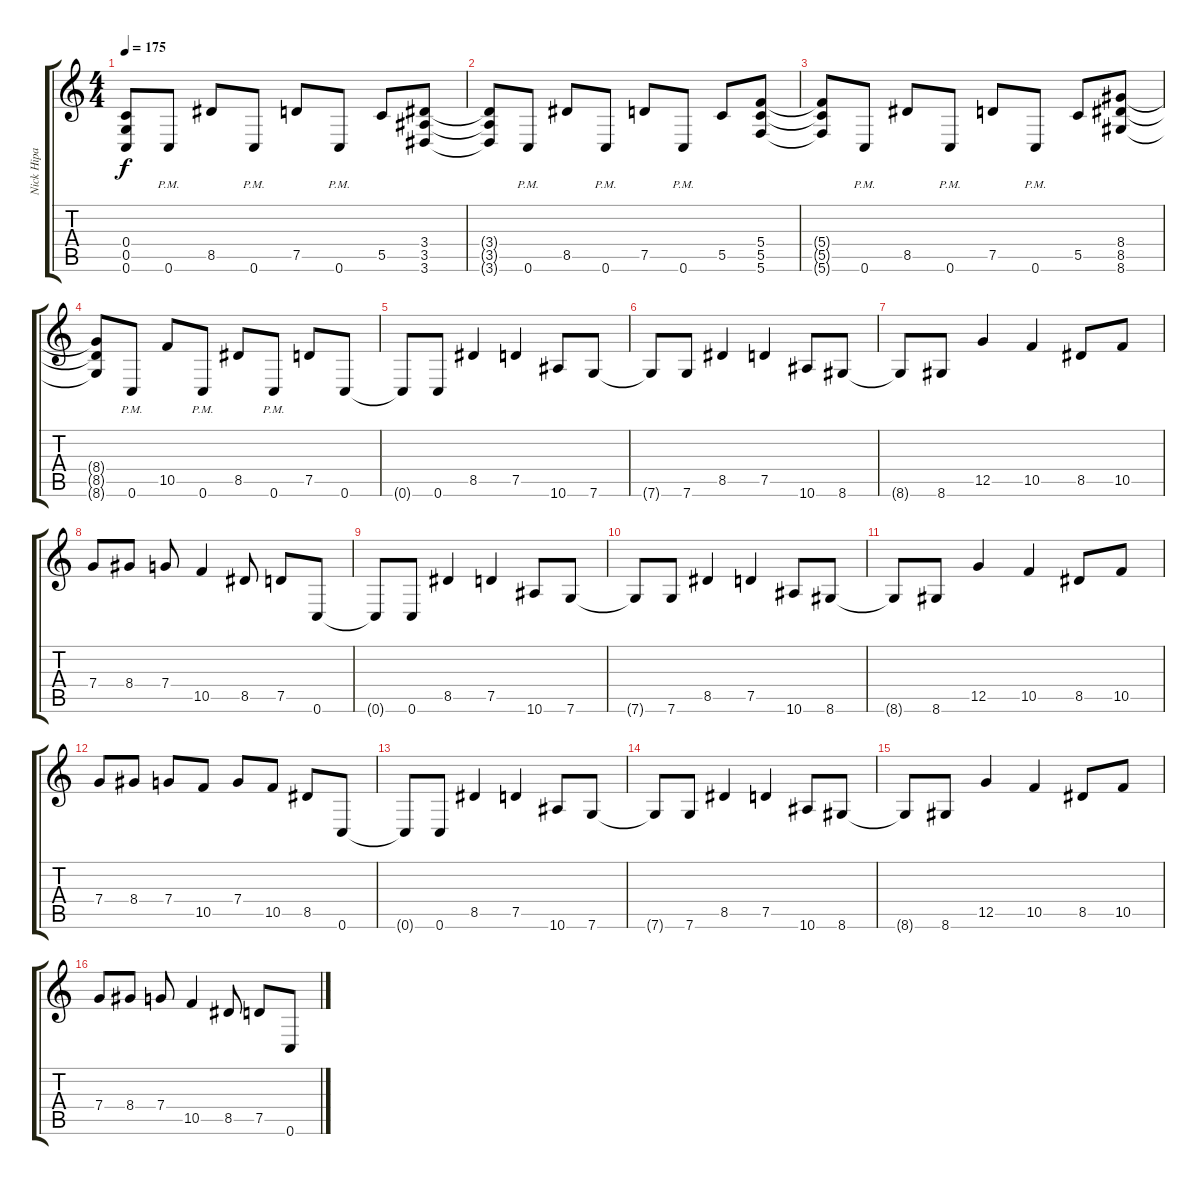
\track ("Nick Hipa" "Nick Hipa") {instrument distortionguitar}
\staff {score tabs}
\tuning (D4 A3 F3 C3 G2 C2) {hide}
\ts (4 4)
\tempo 175
\clef g2
\ks c
(0.4{t} 0.5{t} 0.6{t}).8{dy f} 0.6{pm}.8 8.5.8 0.6{pm}.8 7.5.8 0.6{pm}.8 5.5.8 (3.4 3.5 3.6).8 |
(3.4{t} 3.5{t} 3.6{t}).8 0.6{pm}.8 8.5.8 0.6{pm}.8 7.5.8 0.6{pm}.8 5.5.8 (5.4 5.5 5.6).8 |
(5.4{t} 5.5{t} 5.6{t}).8 0.6{pm}.8 8.5.8 0.6{pm}.8 7.5.8 0.6{pm}.8 5.5.8 (8.4 8.5 8.6).8 |
(8.4{t} 8.5{t} 8.6{t}).8 0.6{pm}.8 10.5.8 0.6{pm}.8 8.5.8 0.6{pm}.8 7.5.8 0.6.8 |
0.6{t}.8 0.6.8 8.5.4 7.5.4 10.6.8 7.6.8 |
7.6{t}.8 7.6.8 8.5.4 7.5.4 10.6.8 8.6.8 |
8.6{t}.8 8.6.8 12.5.4 10.5.4 8.5.8 10.5.8 |
7.4.8 8.4.8 7.4.8 10.5.4 8.5.8 7.5.8 0.6.8 |
0.6{t}.8 0.6.8 8.5.4 7.5.4 10.6.8 7.6.8 |
7.6{t}.8 7.6.8 8.5.4 7.5.4 10.6.8 8.6.8 |
8.6{t}.8 8.6.8 12.5.4 10.5.4 8.5.8 10.5.8 |
7.4.8 8.4.8 7.4.8 10.5.8 7.4.8 10.5.8 8.5.8 0.6.8 |
0.6{t}.8 0.6.8 8.5.4 7.5.4 10.6.8 7.6.8 |
7.6{t}.8 7.6.8 8.5.4 7.5.4 10.6.8 8.6.8 |
8.6{t}.8 8.6.8 12.5.4 10.5.4 8.5.8 10.5.8 |
7.4.8 8.4.8 7.4.8 10.5.4 8.5.8 7.5.8 0.6.8
